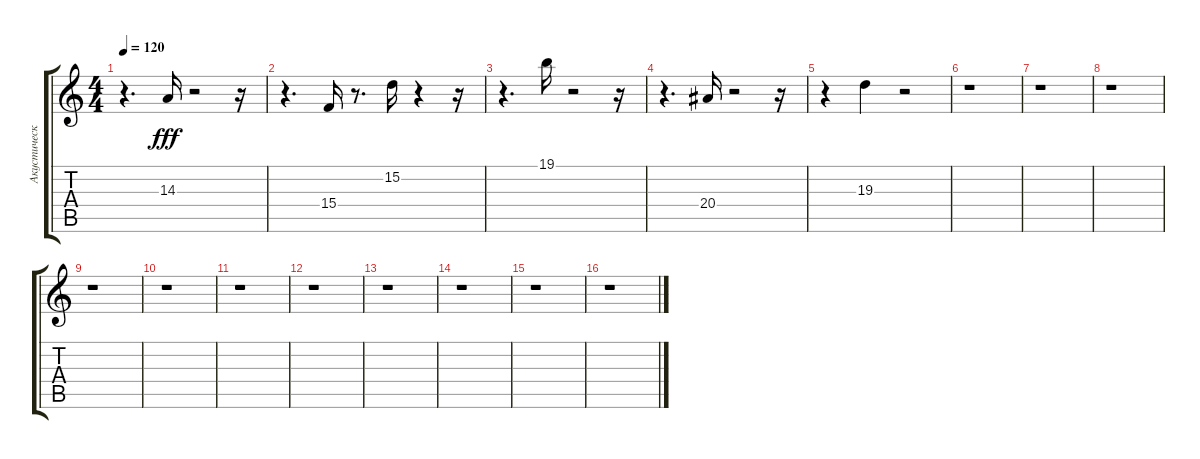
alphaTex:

\track ("Акустический Гранд Роял" "Акустическ") {instrument acousticgrandpiano}
\staff {score tabs}
\tuning (E4 B3 G3 D3 A2 E2) {hide}
\ts (4 4)
\tempo 120
\clef g2
\ks c
r.4{d dy fff} 14.3.16 r.2 r.16 |
r.4{d} 15.4.16 r.8{d} 15.2.16 r.4 r.16 |
r.4{d} 19.1.16 r.2 r.16 |
r.4{d} 20.4.16 r.2 r.16 |
r.4 19.3.4 r.2 |
r.1 |
r.1 |
r.1 |
r.1 |
r.1 |
r.1 |
r.1 |
r.1 |
r.1 |
r.1 |
r.1
